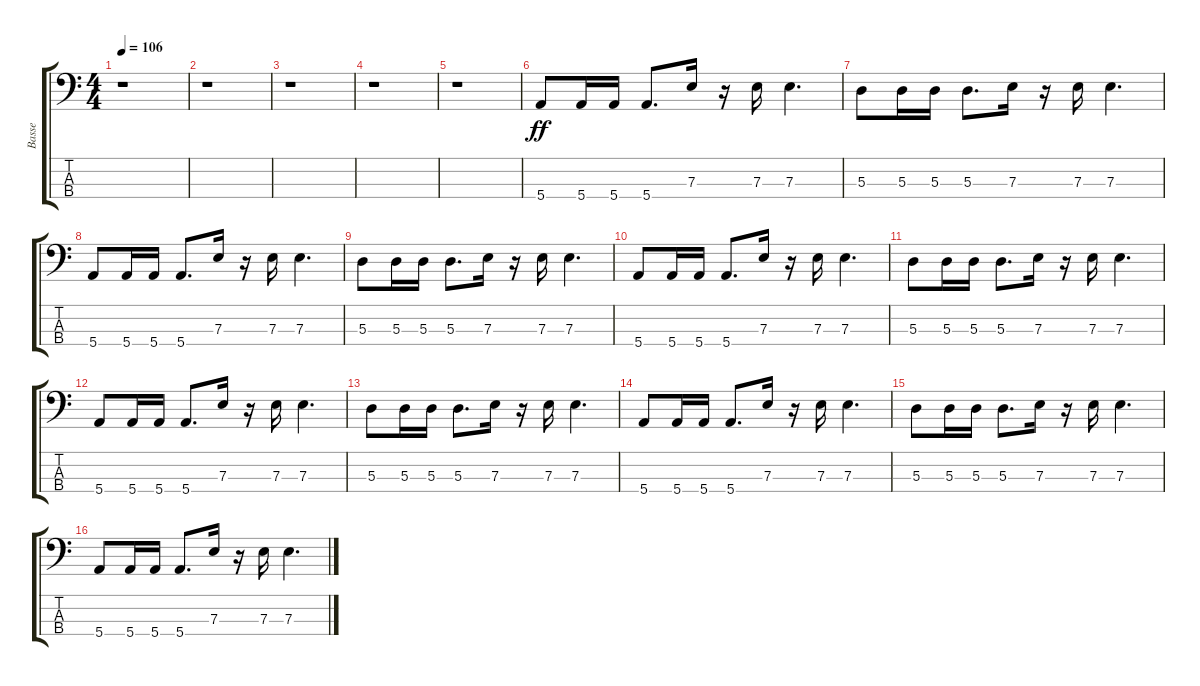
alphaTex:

\track ("Basse" "Basse") {instrument electricbassfinger}
\staff {score tabs}
\tuning (G2 D2 A1 E1) {hide}
\ts (4 4)
\tempo 106
\clef f4
\ks c
r.1{dy ff instrument electricbassfinger} |
r.1 |
r.1 |
r.1 |
r.1 |
5.4.8 5.4.16 5.4.16 5.4.8{d} 7.3.16 r.16 7.3.16 7.3.4{d} |
5.3.8 5.3.16 5.3.16 5.3.8{d} 7.3.16 r.16 7.3.16 7.3.4{d} |
5.4.8 5.4.16 5.4.16 5.4.8{d} 7.3.16 r.16 7.3.16 7.3.4{d} |
5.3.8 5.3.16 5.3.16 5.3.8{d} 7.3.16 r.16 7.3.16 7.3.4{d} |
5.4.8 5.4.16 5.4.16 5.4.8{d} 7.3.16 r.16 7.3.16 7.3.4{d} |
5.3.8 5.3.16 5.3.16 5.3.8{d} 7.3.16 r.16 7.3.16 7.3.4{d} |
5.4.8 5.4.16 5.4.16 5.4.8{d} 7.3.16 r.16 7.3.16 7.3.4{d} |
5.3.8 5.3.16 5.3.16 5.3.8{d} 7.3.16 r.16 7.3.16 7.3.4{d} |
5.4.8 5.4.16 5.4.16 5.4.8{d} 7.3.16 r.16 7.3.16 7.3.4{d} |
5.3.8 5.3.16 5.3.16 5.3.8{d} 7.3.16 r.16 7.3.16 7.3.4{d} |
5.4.8 5.4.16 5.4.16 5.4.8{d} 7.3.16 r.16 7.3.16 7.3.4{d}
